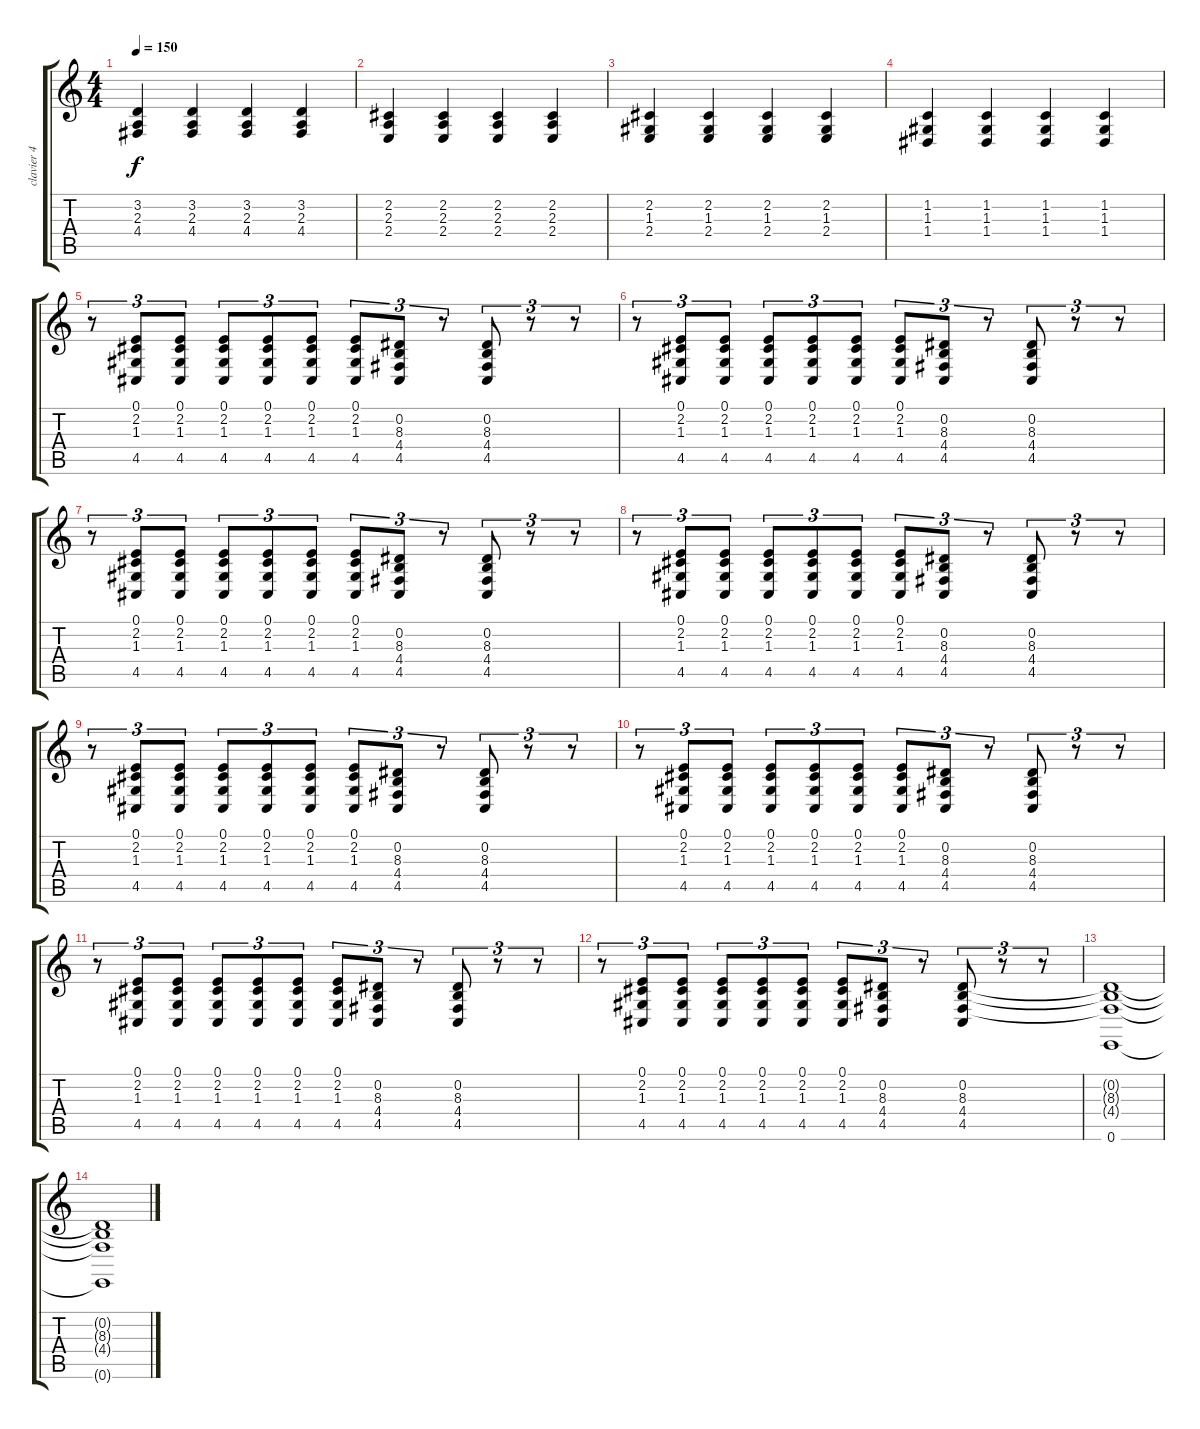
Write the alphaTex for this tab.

\track ("clavier 4" "clavier 4") {instrument acousticgrandpiano}
\staff {score tabs}
\tuning (E4 B3 G3 D3 A2 E2) {hide}
\ts (4 4)
\tempo 150
\clef g2
\ks c
(3.2 2.3 4.4).4{dy f} (3.2 2.3 4.4).4 (3.2 2.3 4.4).4 (3.2 2.3 4.4).4 |
(2.2 2.3 2.4).4 (2.2 2.3 2.4).4 (2.2 2.3 2.4).4 (2.2 2.3 2.4).4 |
(2.2 1.3 2.4).4 (2.2 1.3 2.4).4 (2.2 1.3 2.4).4 (2.2 1.3 2.4).4 |
(1.2 1.3 1.4).4 (1.2 1.3 1.4).4 (1.2 1.3 1.4).4 (1.2 1.3 1.4).4 |
r.8{tu (3 2)} (0.1 2.2 1.3 4.5).8{tu (3 2)} (0.1 2.2 1.3 4.5).8{tu (3 2)} (0.1 2.2 1.3 4.5).8{tu (3 2)} (0.1 2.2 1.3 4.5).8{tu (3 2)} (0.1 2.2 1.3 4.5).8{tu (3 2)} (0.1 2.2 1.3 4.5).8{tu (3 2)} (0.2 8.3 4.4 4.5).8{tu (3 2)} r.8{tu (3 2)} (0.2 8.3 4.4 4.5).8{tu (3 2)} r.8{tu (3 2)} r.8{tu (3 2)} |
r.8{tu (3 2)} (0.1 2.2 1.3 4.5).8{tu (3 2)} (0.1 2.2 1.3 4.5).8{tu (3 2)} (0.1 2.2 1.3 4.5).8{tu (3 2)} (0.1 2.2 1.3 4.5).8{tu (3 2)} (0.1 2.2 1.3 4.5).8{tu (3 2)} (0.1 2.2 1.3 4.5).8{tu (3 2)} (0.2 8.3 4.4 4.5).8{tu (3 2)} r.8{tu (3 2)} (0.2 8.3 4.4 4.5).8{tu (3 2)} r.8{tu (3 2)} r.8{tu (3 2)} |
r.8{tu (3 2)} (0.1 2.2 1.3 4.5).8{tu (3 2)} (0.1 2.2 1.3 4.5).8{tu (3 2)} (0.1 2.2 1.3 4.5).8{tu (3 2)} (0.1 2.2 1.3 4.5).8{tu (3 2)} (0.1 2.2 1.3 4.5).8{tu (3 2)} (0.1 2.2 1.3 4.5).8{tu (3 2)} (0.2 8.3 4.4 4.5).8{tu (3 2)} r.8{tu (3 2)} (0.2 8.3 4.4 4.5).8{tu (3 2)} r.8{tu (3 2)} r.8{tu (3 2)} |
r.8{tu (3 2)} (0.1 2.2 1.3 4.5).8{tu (3 2)} (0.1 2.2 1.3 4.5).8{tu (3 2)} (0.1 2.2 1.3 4.5).8{tu (3 2)} (0.1 2.2 1.3 4.5).8{tu (3 2)} (0.1 2.2 1.3 4.5).8{tu (3 2)} (0.1 2.2 1.3 4.5).8{tu (3 2)} (0.2 8.3 4.4 4.5).8{tu (3 2)} r.8{tu (3 2)} (0.2 8.3 4.4 4.5).8{tu (3 2)} r.8{tu (3 2)} r.8{tu (3 2)} |
r.8{tu (3 2)} (0.1 2.2 1.3 4.5).8{tu (3 2)} (0.1 2.2 1.3 4.5).8{tu (3 2)} (0.1 2.2 1.3 4.5).8{tu (3 2)} (0.1 2.2 1.3 4.5).8{tu (3 2)} (0.1 2.2 1.3 4.5).8{tu (3 2)} (0.1 2.2 1.3 4.5).8{tu (3 2)} (0.2 8.3 4.4 4.5).8{tu (3 2)} r.8{tu (3 2)} (0.2 8.3 4.4 4.5).8{tu (3 2)} r.8{tu (3 2)} r.8{tu (3 2)} |
r.8{tu (3 2)} (0.1 2.2 1.3 4.5).8{tu (3 2)} (0.1 2.2 1.3 4.5).8{tu (3 2)} (0.1 2.2 1.3 4.5).8{tu (3 2)} (0.1 2.2 1.3 4.5).8{tu (3 2)} (0.1 2.2 1.3 4.5).8{tu (3 2)} (0.1 2.2 1.3 4.5).8{tu (3 2)} (0.2 8.3 4.4 4.5).8{tu (3 2)} r.8{tu (3 2)} (0.2 8.3 4.4 4.5).8{tu (3 2)} r.8{tu (3 2)} r.8{tu (3 2)} |
r.8{tu (3 2)} (0.1 2.2 1.3 4.5).8{tu (3 2)} (0.1 2.2 1.3 4.5).8{tu (3 2)} (0.1 2.2 1.3 4.5).8{tu (3 2)} (0.1 2.2 1.3 4.5).8{tu (3 2)} (0.1 2.2 1.3 4.5).8{tu (3 2)} (0.1 2.2 1.3 4.5).8{tu (3 2)} (0.2 8.3 4.4 4.5).8{tu (3 2)} r.8{tu (3 2)} (0.2 8.3 4.4 4.5).8{tu (3 2)} r.8{tu (3 2)} r.8{tu (3 2)} |
r.8{tu (3 2)} (0.1 2.2 1.3 4.5).8{tu (3 2)} (0.1 2.2 1.3 4.5).8{tu (3 2)} (0.1 2.2 1.3 4.5).8{tu (3 2)} (0.1 2.2 1.3 4.5).8{tu (3 2)} (0.1 2.2 1.3 4.5).8{tu (3 2)} (0.1 2.2 1.3 4.5).8{tu (3 2)} (0.2 8.3 4.4 4.5).8{tu (3 2)} r.8{tu (3 2)} (0.2 8.3 4.4 4.5).8{tu (3 2)} r.8{tu (3 2)} r.8{tu (3 2)} |
(0.2{t} 8.3{t} 4.4{t} 0.6).1 |
(0.2{t} 8.3{t} 4.4{t} 0.6{t}).1
